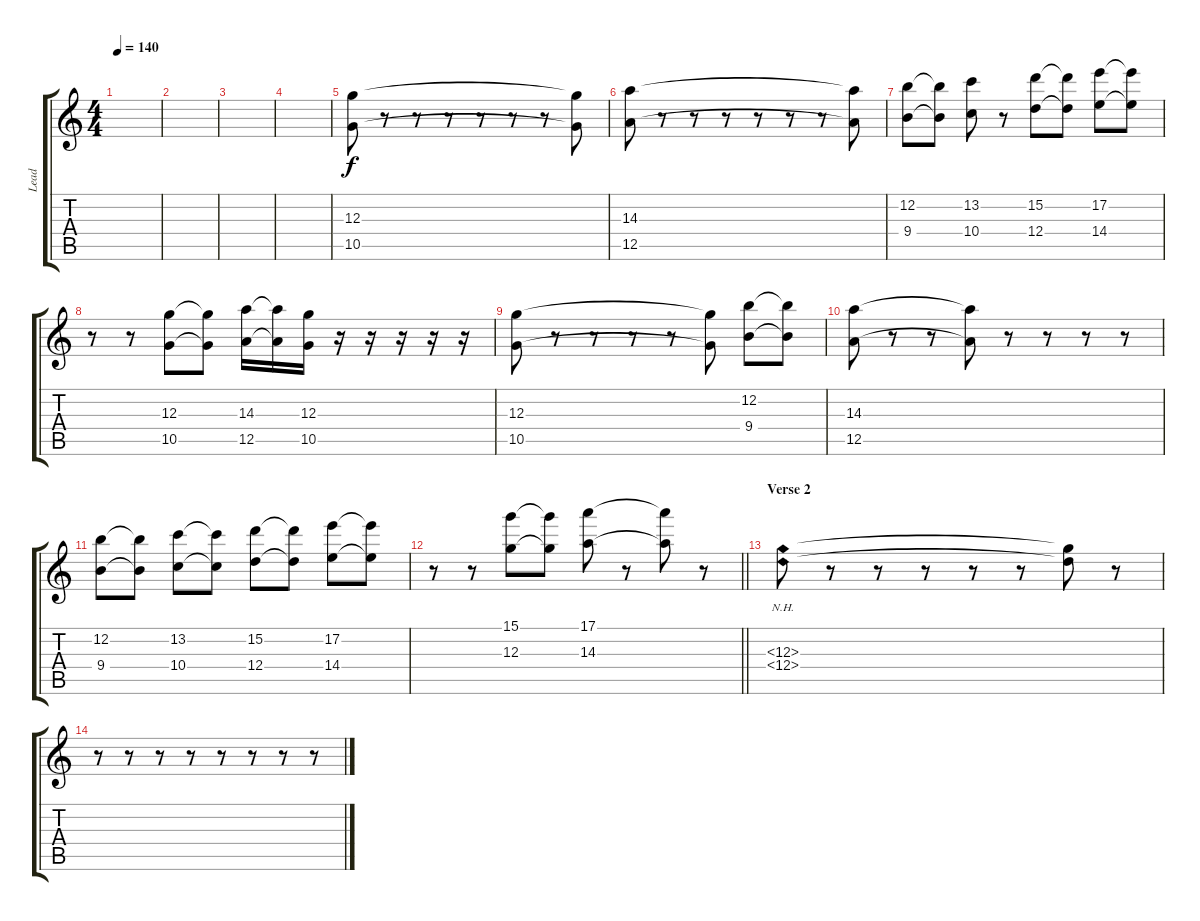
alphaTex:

\track ("Lead" "Lead") {instrument electricguitarjazz}
\staff {score tabs}
\tuning (E4 B3 G3 D3 A2 E2) {hide}
\ts (4 4)
\tempo 140
\clef g2
\ks c
|
|
|
|
(12.3 10.5).8 r.8 r.8 r.8 r.8 r.8 r.8 (12.3{t} 10.5{t}).8 |
(14.3 12.5).8 r.8 r.8 r.8 r.8 r.8 r.8 (14.3{t} 12.5{t}).8 |
(12.2 9.4).8 (12.2{t} 9.4{t}).8 (13.2 10.4).8 r.8 (15.2 12.4).8 (15.2{t} 12.4{t}).8 (17.2 14.4).8 (17.2{t} 14.4{t}).8 |
r.8 r.8 (12.3 10.5).8 (12.3{t} 10.5{t}).8 (14.3 12.5).16 (14.3{t} 12.5{t}).16 (12.3 10.5).16 r.16 r.16 r.16 r.16 r.16 |
(12.3 10.5).8 r.8 r.8 r.8 r.8 (12.3{t} 10.5{t}).8 (12.2 9.4).8 (12.2{t} 9.4{t}).8 |
(14.3 12.5).8 r.8 r.8 (14.3{t} 12.5{t}).8 r.8 r.8 r.8 r.8 |
(12.2 9.4).8 (12.2{t} 9.4{t}).8 (13.2 10.4).8 (13.2{t} 10.4{t}).8 (15.2 12.4).8 (15.2{t} 12.4{t}).8 (17.2 14.4).8 (17.2{t} 14.4{t}).8 |
\barLineRight lightlight
r.8 r.8 (15.1 12.3).8 (15.1{t} 12.3{t}).8 (17.1 14.3).8 r.8 (17.1{t} 14.3{t}).8 r.8 |
\section ("" "Verse 2")
(12.3{nh} 12.4{nh}).8 r.8 r.8 r.8 r.8 r.8 (12.3{t} 12.4{t}).8 r.8 |
r.8 r.8 r.8 r.8 r.8 r.8 r.8 r.8
